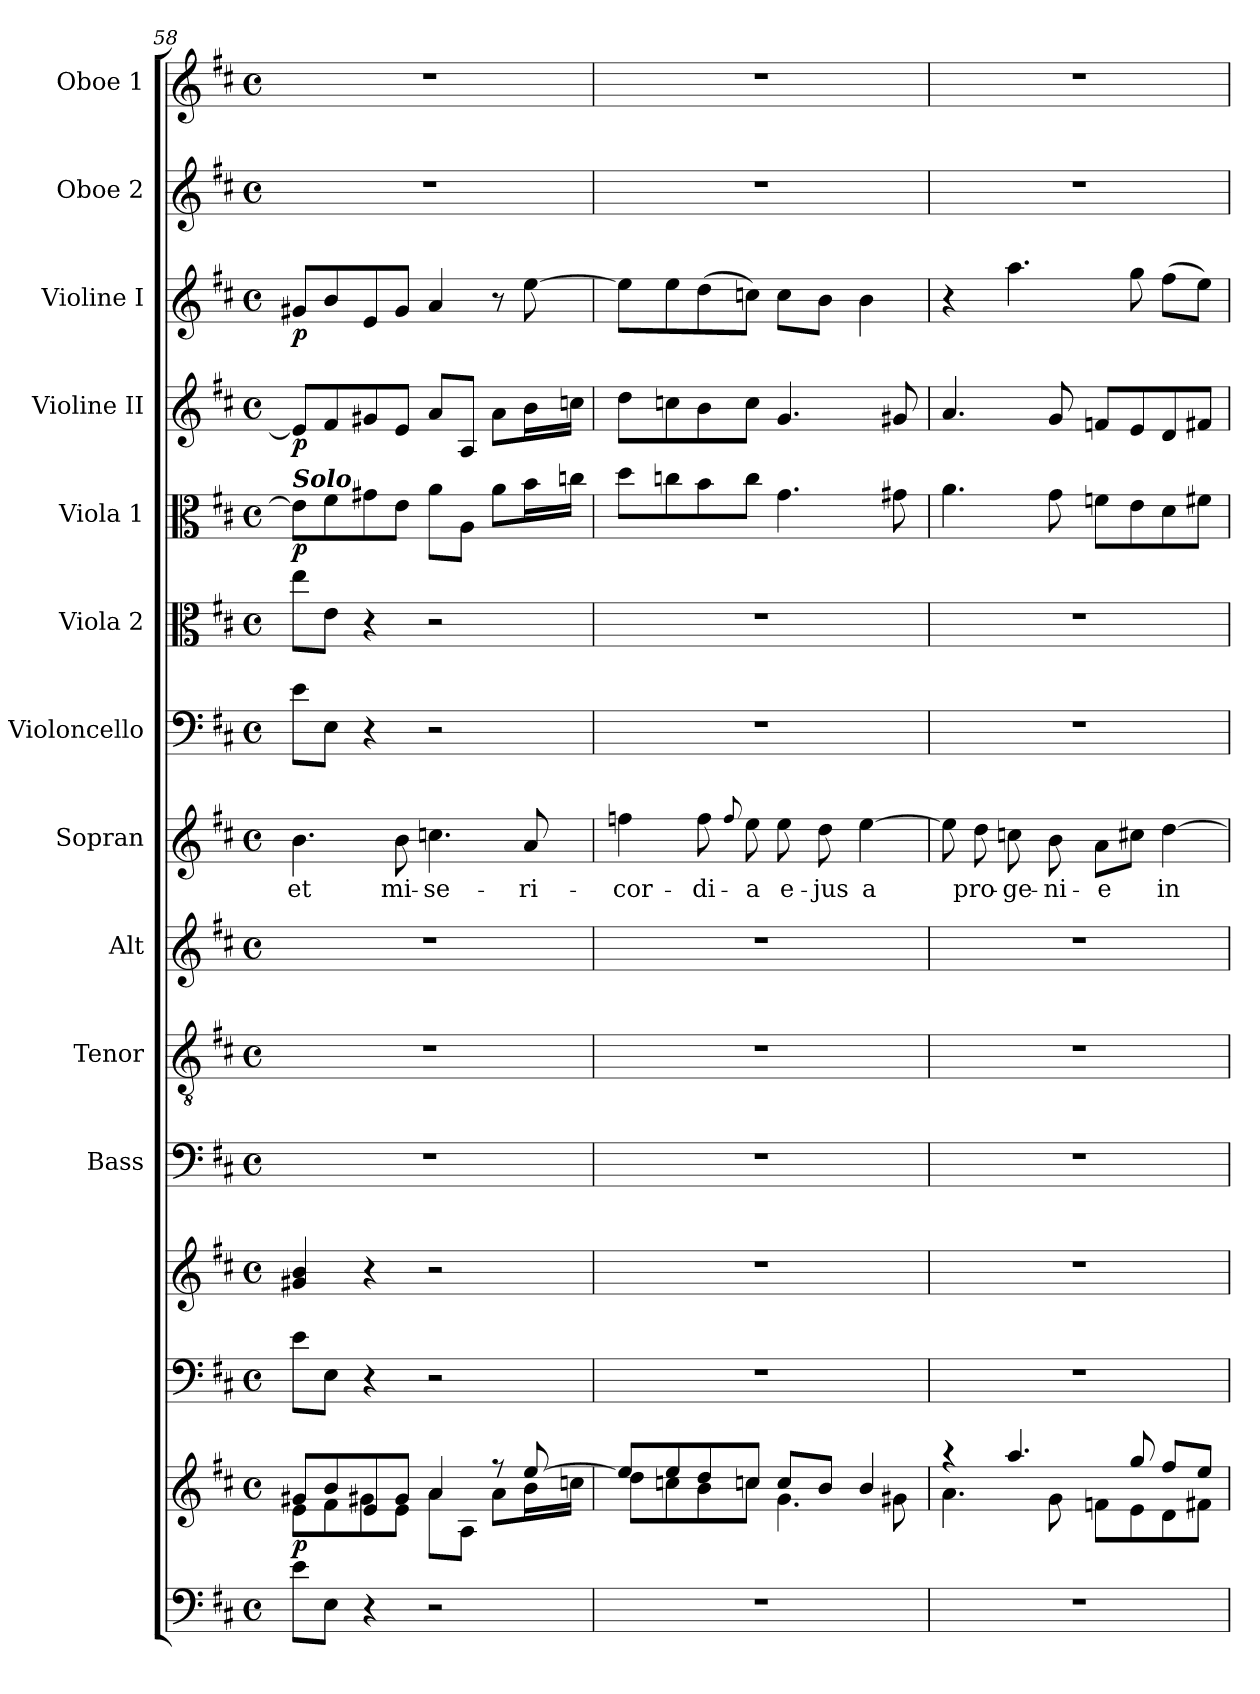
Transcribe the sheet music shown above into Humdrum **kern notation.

**kern	**kern	**dynam	**kern	**kern	**kern	**kern	**kern	**kern	**text	**kern	**kern	**kern	**dynam	**kern	**dynam	**kern	**dynam	**kern	**kern
*part13	*part13	*part13	*part12	*part12	*part11	*part10	*part9	*part8	*part8	*part7	*part6	*part5	*part5	*part4	*part4	*part3	*part3	*part2	*part1
*staff15	*staff14	*staff14/15	*staff13	*staff12	*staff11	*staff10	*staff9	*staff8	*staff8	*staff7	*staff6	*staff5	*staff5	*staff4	*staff4	*staff3	*staff3	*staff2	*staff1
*	*	*	*	*	*I"Bass	*I"Tenor	*I"Alt	*I"Sopran	*	*I"Violoncello	*I"Viola 2	*I"Viola 1	*	*I"Violine II	*	*I"Violine I	*	*I"Oboe 2	*I"Oboe 1
*	*	*	*	*	*I'B.	*I'T.	*I'A.	*I'S.	*	*I'Vc.	*I'Vla. 2	*I'Vla. 1	*	*I'Vl. II	*	*I'Vl. I	*	*I'Ob. 2	*I'Ob. 1
!!LO:PB:g=z
*clefF4	*clefG2	*	*clefF4	*clefG2	*clefF4	*clefGv2	*clefG2	*clefG2	*	*clefF4	*clefC3	*clefC3	*	*clefG2	*	*clefG2	*	*clefG2	*clefG2
*	*	*	*	*	*	*	*	*	*	*ITrd7c12	*	*	*	*	*	*	*	*	*
*k[f#c#]	*k[f#c#]	*	*k[f#c#]	*k[f#c#]	*k[f#c#]	*k[f#c#]	*k[f#c#]	*k[f#c#]	*	*k[f#c#]	*k[f#c#]	*k[f#c#]	*	*k[f#c#]	*	*k[f#c#]	*	*k[f#c#]	*k[f#c#]
*D:	*D:	*	*D:	*D:	*D:	*D:	*D:	*D:	*	*D:	*D:	*D:	*	*D:	*	*D:	*	*D:	*D:
*M4/4	*M4/4	*	*M4/4	*M4/4	*M4/4	*M4/4	*M4/4	*M4/4	*	*M4/4	*M4/4	*M4/4	*	*M4/4	*	*M4/4	*	*M4/4	*M4/4
*met(c)	*met(c)	*	*met(c)	*met(c)	*met(c)	*met(c)	*met(c)	*met(c)	*	*met(c)	*met(c)	*met(c)	*	*met(c)	*	*met(c)	*	*met(c)	*met(c)
=58	=58	=58	=58	=58	=58	=58	=58	=58	=58	=58	=58	=58	=58	=58	=58	=58	=58	=58	=58
*	*^	*	*	*	*	*	*	*	*	*	*	*	*	*	*	*	*	*	*
!	!	!	!	!	!	!	!	!	!	!	!	!	!LO:TX:a:Bi:t=Solo	!	!	!	!	!	!	!
!	!	!	!LO:DY:b	!	!	!	!	!	!	!LO:LY:b	!	!	!	!LO:DY:b	!	!LO:DY:b	!	!LO:DY:b	!	!
8e\L	8g#X/L	8e\L	p	8e\L	4g#X/ 4b/	1r	1r	1r	4.b\	et	8E\L	8ee\L	8e\L]	p	8e/L]	p	8g#X/L	p	1r	1r
8E\J	8b/	8f#\	.	8E\J	.	.	.	.	.	.	8EE\J	8e\J	8f#\	.	8f#/	.	8b/	.	.	.
4r	8e/	8g#X\	.	4r	4r	.	.	.	.	.	4r	4r	8g#X\	.	8g#X/	.	8e/	.	.	.
!	!	!	!	!	!	!	!	!	!	!LO:LY:b	!	!	!	!	!	!	!	!	!	!
.	8g#/J	8e\J	.	.	.	.	.	.	8b\	mi-	.	.	8e\J	.	8e/J	.	8g#/J	.	.	.
!	!	!	!	!	!	!	!	!	!	!LO:LY:b	!	!	!	!	!	!	!	!	!	!
2r	4a/	8a\L	.	2r	2r	.	.	.	4.ccn\	-se-	2r	2r	8a\L	.	8a/L	.	4a/	.	.	.
.	.	8A\J	.	.	.	.	.	.	.	.	.	.	8A\J	.	8A/J	.	.	.	.	.
.	8rff	8a\L	.	.	.	.	.	.	.	.	.	.	8a\L	.	8a\L	.	8r	.	.	.
!	!	!	!	!	!	!	!	!	!	!LO:LY:b	!	!	!	!	!	!	!	!	!	!
.	[>8ee/	16b\L	.	.	.	.	.	.	8a/	-ri-	.	.	16b\L	.	16b\L	.	[8ee\	.	.	.
.	.	16ccn\JJ	.	.	.	.	.	.	.	.	.	.	16ccn\JJ	.	16ccn\JJ	.	.	.	.	.
=59	=59	=59	=59	=59	=59	=59	=59	=59	=59	=59	=59	=59	=59	=59	=59	=59	=59	=59	=59	=59
!	!	!	!	!	!	!	!	!	!	!LO:LY:b	!	!	!	!	!	!	!	!	!	!
1r	8ee/L]	8dd\L	.	1r	1r	1r	1r	1r	4ffn\	-cor-	1r	1r	8dd\L	.	8dd\L	.	8ee\L]	.	1r	1r
.	8ee/	8ccn\	.	.	.	.	.	.	.	.	.	.	8ccn\	.	8ccn\	.	8ee\	.	.	.
!	!	!	!	!	!	!	!	!	!	!LO:LY:b	!	!	!	!	!	!	!	!	!	!
.	8dd/	8b\	.	.	.	.	.	.	8ff\	-di-	.	.	8b\	.	8b\	.	(>8dd\	.	.	.
.	.	.	.	.	.	.	.	.	8qqff/	.	.	.	.	.	.	.	.	.	.	.
!	!	!	!	!	!	!	!	!	!	!LO:LY:b	!	!	!	!	!	!	!	!	!	!
.	8ccn/J	8cc\J	.	.	.	.	.	.	8ee\	-a	.	.	8cc\J	.	8cc\J	.	8ccn\J)	.	.	.
!	!	!	!	!	!	!	!	!	!	!LO:LY:b	!	!	!	!	!	!	!	!	!	!
.	8cc/L	4.g\	.	.	.	.	.	.	8ee\	e-	.	.	4.g\	.	4.g/	.	8cc\L	.	.	.
!	!	!	!	!	!	!	!	!	!	!LO:LY:b	!	!	!	!	!	!	!	!	!	!
.	8b/J	.	.	.	.	.	.	.	8dd\	-jus	.	.	.	.	.	.	8b\J	.	.	.
!	!	!	!	!	!	!	!	!	!	!LO:LY:b	!	!	!	!	!	!	!	!	!	!
.	4b/	.	.	.	.	.	.	.	[4ee\	a	.	.	.	.	.	.	4b\	.	.	.
.	.	8g#X\	.	.	.	.	.	.	.	.	.	.	8g#X\	.	8g#X/	.	.	.	.	.
=60	=60	=60	=60	=60	=60	=60	=60	=60	=60	=60	=60	=60	=60	=60	=60	=60	=60	=60	=60	=60
1r	4raa	4.a\	.	1r	1r	1r	1r	1r	8ee\]	.	1r	1r	4.a\	.	4.a/	.	4r	.	1r	1r
!	!	!	!	!	!	!	!	!	!	!LO:LY:b	!	!	!	!	!	!	!	!	!	!
.	.	.	.	.	.	.	.	.	8dd\	pro-	.	.	.	.	.	.	.	.	.	.
!	!	!	!	!	!	!	!	!	!	!LO:LY:b	!	!	!	!	!	!	!	!	!	!
.	4.aa/	.	.	.	.	.	.	.	8ccn\	-ge-	.	.	.	.	.	.	4.aa\	.	.	.
!	!	!	!	!	!	!	!	!	!	!LO:LY:b	!	!	!	!	!	!	!	!	!	!
.	.	8g\	.	.	.	.	.	.	8b\	-ni-	.	.	8g\	.	8g/	.	.	.	.	.
!	!	!	!	!	!	!	!	!	!	!LO:LY:b	!	!	!	!	!	!	!	!	!	!
.	.	8fn\L	.	.	.	.	.	.	8a\L	-e	.	.	8fn\L	.	8fn/L	.	.	.	.	.
.	8gg/	8e\	.	.	.	.	.	.	8cc#X\J	.	.	.	8e\	.	8e/	.	8gg\	.	.	.
!	!	!	!	!	!	!	!	!	!	!LO:LY:b	!	!	!	!	!	!	!	!	!	!
.	8ff#/L	8d\	.	.	.	.	.	.	[4dd\	in	.	.	8d\	.	8d/	.	(>8ff#\L	.	.	.
.	8ee/J	8f#X\J	.	.	.	.	.	.	.	.	.	.	8f#X\J	.	8f#X/J	.	8ee\J)	.	.	.
*	*v	*v	*	*	*	*	*	*	*	*	*	*	*	*	*	*	*	*	*	*
=	=	=	=	=	=	=	=	=	=	=	=	=	=	=	=	=	=	=	=
*-	*-	*-	*-	*-	*-	*-	*-	*-	*-	*-	*-	*-	*-	*-	*-	*-	*-	*-	*-
